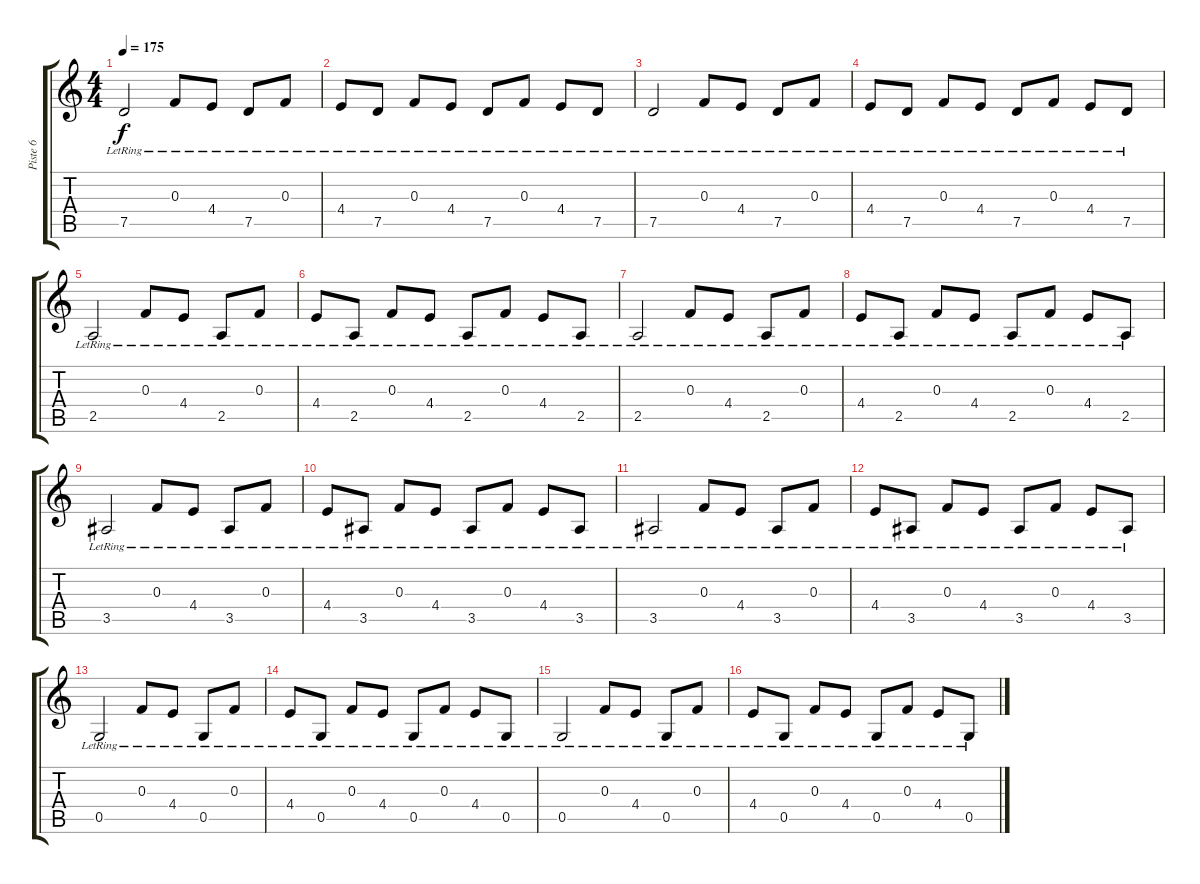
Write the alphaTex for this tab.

\track ("Piste 6" "Piste 6") {instrument electricguitarclean}
\staff {score tabs}
\tuning (D4 A3 F3 C3 G2 C2) {hide}
\ts (4 4)
\tempo 175
\clef g2
\ks c
7.5{lr}.2{dy f} 0.3{lr}.8 4.4{lr}.8 7.5{lr}.8 0.3{lr}.8 |
4.4{lr}.8 7.5{lr}.8 0.3{lr}.8 4.4{lr}.8 7.5{lr}.8 0.3{lr}.8 4.4{lr}.8 7.5{lr}.8 |
7.5{lr}.2 0.3{lr}.8 4.4{lr}.8 7.5{lr}.8 0.3{lr}.8 |
4.4{lr}.8 7.5{lr}.8 0.3{lr}.8 4.4{lr}.8 7.5{lr}.8 0.3{lr}.8 4.4{lr}.8 7.5{lr}.8 |
2.5{lr}.2 0.3{lr}.8 4.4{lr}.8 2.5{lr}.8 0.3{lr}.8 |
4.4{lr}.8 2.5{lr}.8 0.3{lr}.8 4.4{lr}.8 2.5{lr}.8 0.3{lr}.8 4.4{lr}.8 2.5{lr}.8 |
2.5{lr}.2 0.3{lr}.8 4.4{lr}.8 2.5{lr}.8 0.3{lr}.8 |
4.4{lr}.8 2.5{lr}.8 0.3{lr}.8 4.4{lr}.8 2.5{lr}.8 0.3{lr}.8 4.4{lr}.8 2.5{lr}.8 |
3.5{lr}.2 0.3{lr}.8 4.4{lr}.8 3.5{lr}.8 0.3{lr}.8 |
4.4{lr}.8 3.5{lr}.8 0.3{lr}.8 4.4{lr}.8 3.5{lr}.8 0.3{lr}.8 4.4{lr}.8 3.5{lr}.8 |
3.5{lr}.2 0.3{lr}.8 4.4{lr}.8 3.5{lr}.8 0.3{lr}.8 |
4.4{lr}.8 3.5{lr}.8 0.3{lr}.8 4.4{lr}.8 3.5{lr}.8 0.3{lr}.8 4.4{lr}.8 3.5{lr}.8 |
0.5{lr}.2 0.3{lr}.8 4.4{lr}.8 0.5{lr}.8 0.3{lr}.8 |
4.4{lr}.8 0.5{lr}.8 0.3{lr}.8 4.4{lr}.8 0.5{lr}.8 0.3{lr}.8 4.4{lr}.8 0.5{lr}.8 |
0.5{lr}.2 0.3{lr}.8 4.4{lr}.8 0.5{lr}.8 0.3{lr}.8 |
4.4{lr}.8 0.5{lr}.8 0.3{lr}.8 4.4{lr}.8 0.5{lr}.8 0.3{lr}.8 4.4{lr}.8 0.5{lr}.8
